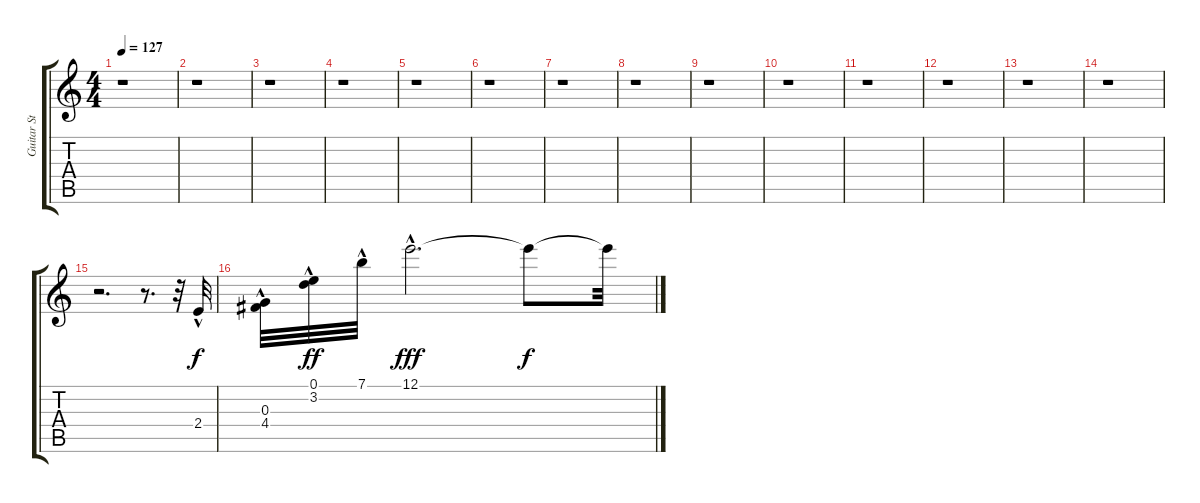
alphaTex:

\track (" Guitar Steel" " Guitar St") {instrument acousticguitarsteel}
\staff {score tabs}
\tuning (E4 B3 G3 D3 A2 E2) {hide}
\ts (4 4)
\tempo 127
\clef g2
\ks c
r.1{dy f} |
r.1 |
r.1 |
r.1 |
r.1 |
r.1 |
r.1 |
r.1 |
r.1 |
r.1 |
r.1 |
r.1 |
r.1 |
r.1 |
r.2{d} r.8{d} r.32 2.4{hac}.32 |
(0.3{hac} 4.4{hac}).32 (0.1{hac} 3.2{hac}).32{dy ff} 7.1{hac}.32 12.1{hac}.2{d dy fff} 12.1{t}.8{dy f} 12.1{t}.32
